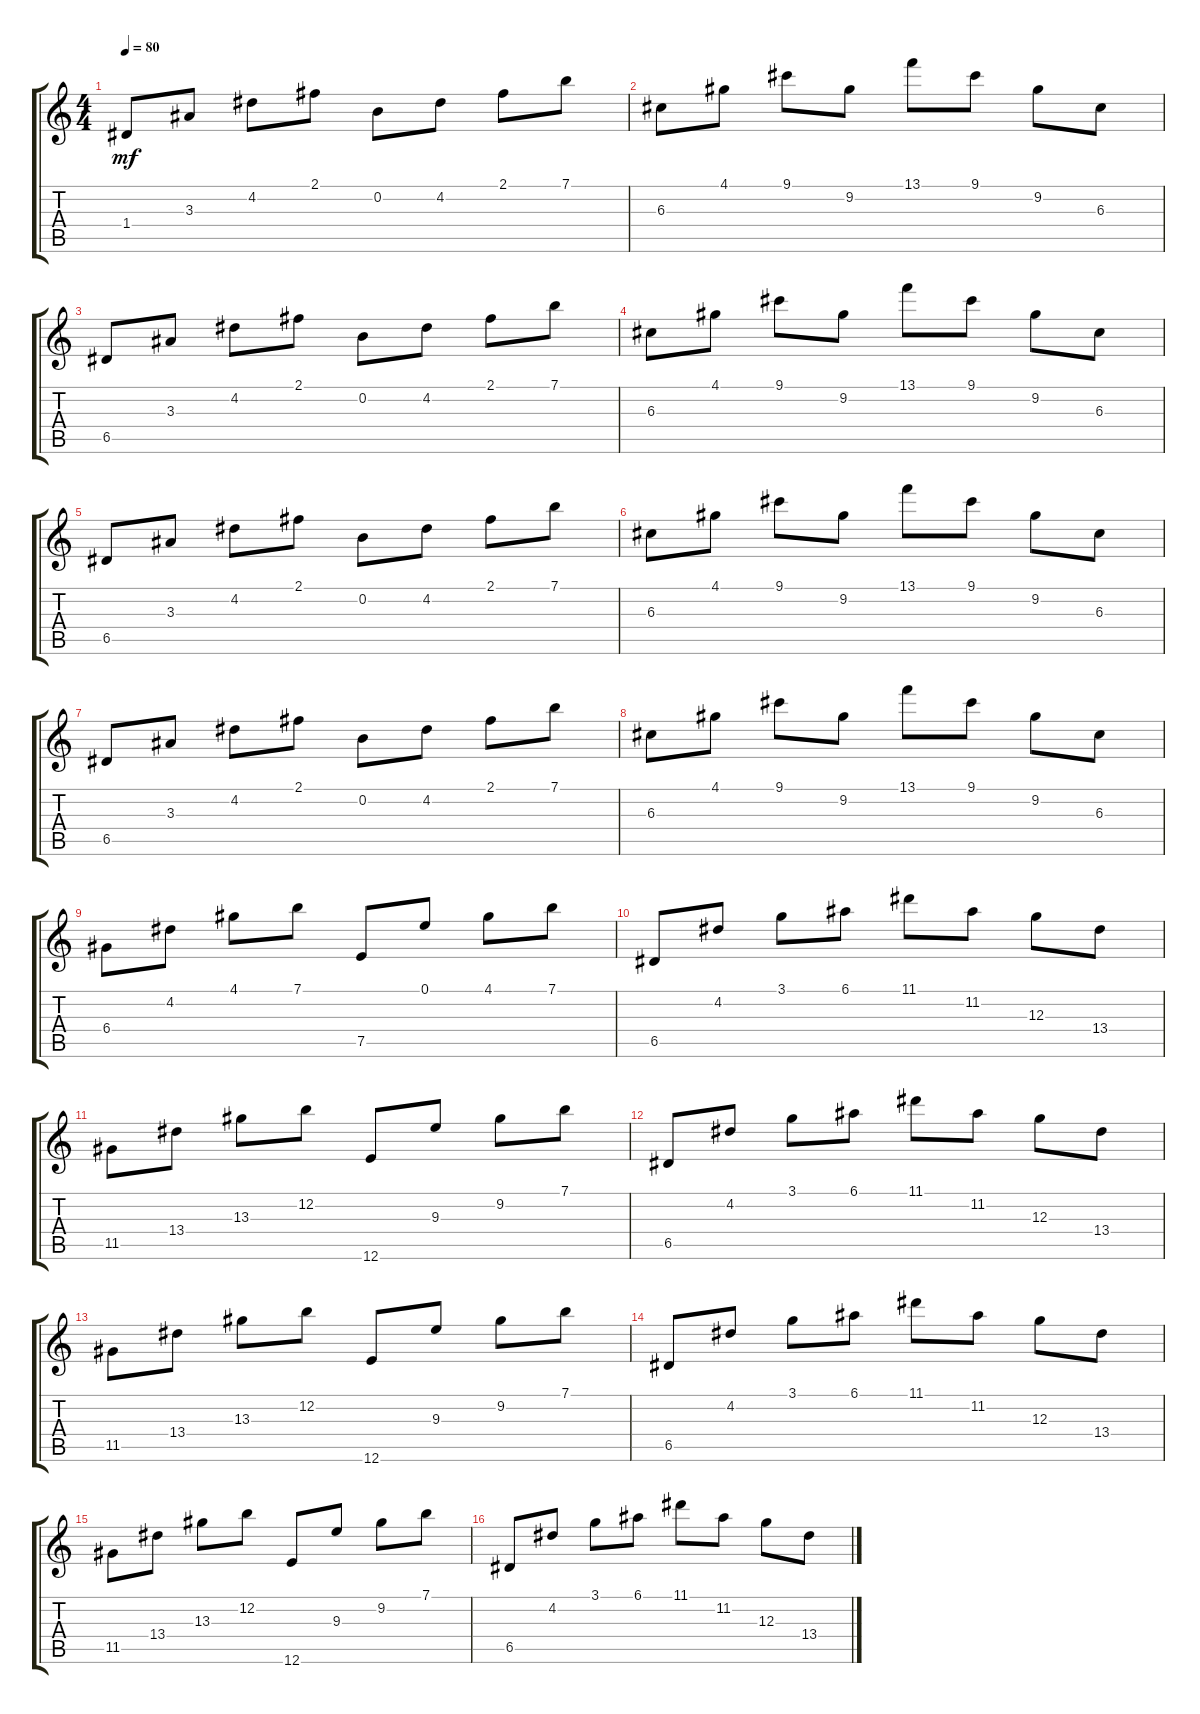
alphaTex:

\track "" {instrument acousticguitarsteel}
\staff {score tabs}
\tuning (E4 B3 G3 D3 A2 E2) {hide}
\ts (4 4)
\tempo 80
\clef g2
\ks c
1.4.8{dy mf instrument acousticguitarsteel} 3.3.8 4.2.8 2.1.8 0.2.8 4.2.8 2.1.8 7.1.8 |
6.3.8 4.1.8 9.1.8 9.2.8 13.1.8 9.1.8 9.2.8 6.3.8 |
6.5.8 3.3.8 4.2.8 2.1.8 0.2.8 4.2.8 2.1.8 7.1.8 |
6.3.8 4.1.8 9.1.8 9.2.8 13.1.8 9.1.8 9.2.8 6.3.8 |
6.5.8 3.3.8 4.2.8 2.1.8 0.2.8 4.2.8 2.1.8 7.1.8 |
6.3.8 4.1.8 9.1.8 9.2.8 13.1.8 9.1.8 9.2.8 6.3.8 |
6.5.8 3.3.8 4.2.8 2.1.8 0.2.8 4.2.8 2.1.8 7.1.8 |
6.3.8 4.1.8 9.1.8 9.2.8 13.1.8 9.1.8 9.2.8 6.3.8 |
6.4.8 4.2.8 4.1.8 7.1.8 7.5.8 0.1.8 4.1.8 7.1.8 |
6.5.8 4.2.8 3.1.8 6.1.8 11.1.8 11.2.8 12.3.8 13.4.8 |
11.5.8 13.4.8 13.3.8 12.2.8 12.6.8 9.3.8 9.2.8 7.1.8 |
6.5.8 4.2.8 3.1.8 6.1.8 11.1.8 11.2.8 12.3.8 13.4.8 |
11.5.8 13.4.8 13.3.8 12.2.8 12.6.8 9.3.8 9.2.8 7.1.8 |
6.5.8 4.2.8 3.1.8 6.1.8 11.1.8 11.2.8 12.3.8 13.4.8 |
11.5.8 13.4.8 13.3.8 12.2.8 12.6.8 9.3.8 9.2.8 7.1.8 |
6.5.8 4.2.8 3.1.8 6.1.8 11.1.8 11.2.8 12.3.8 13.4.8
